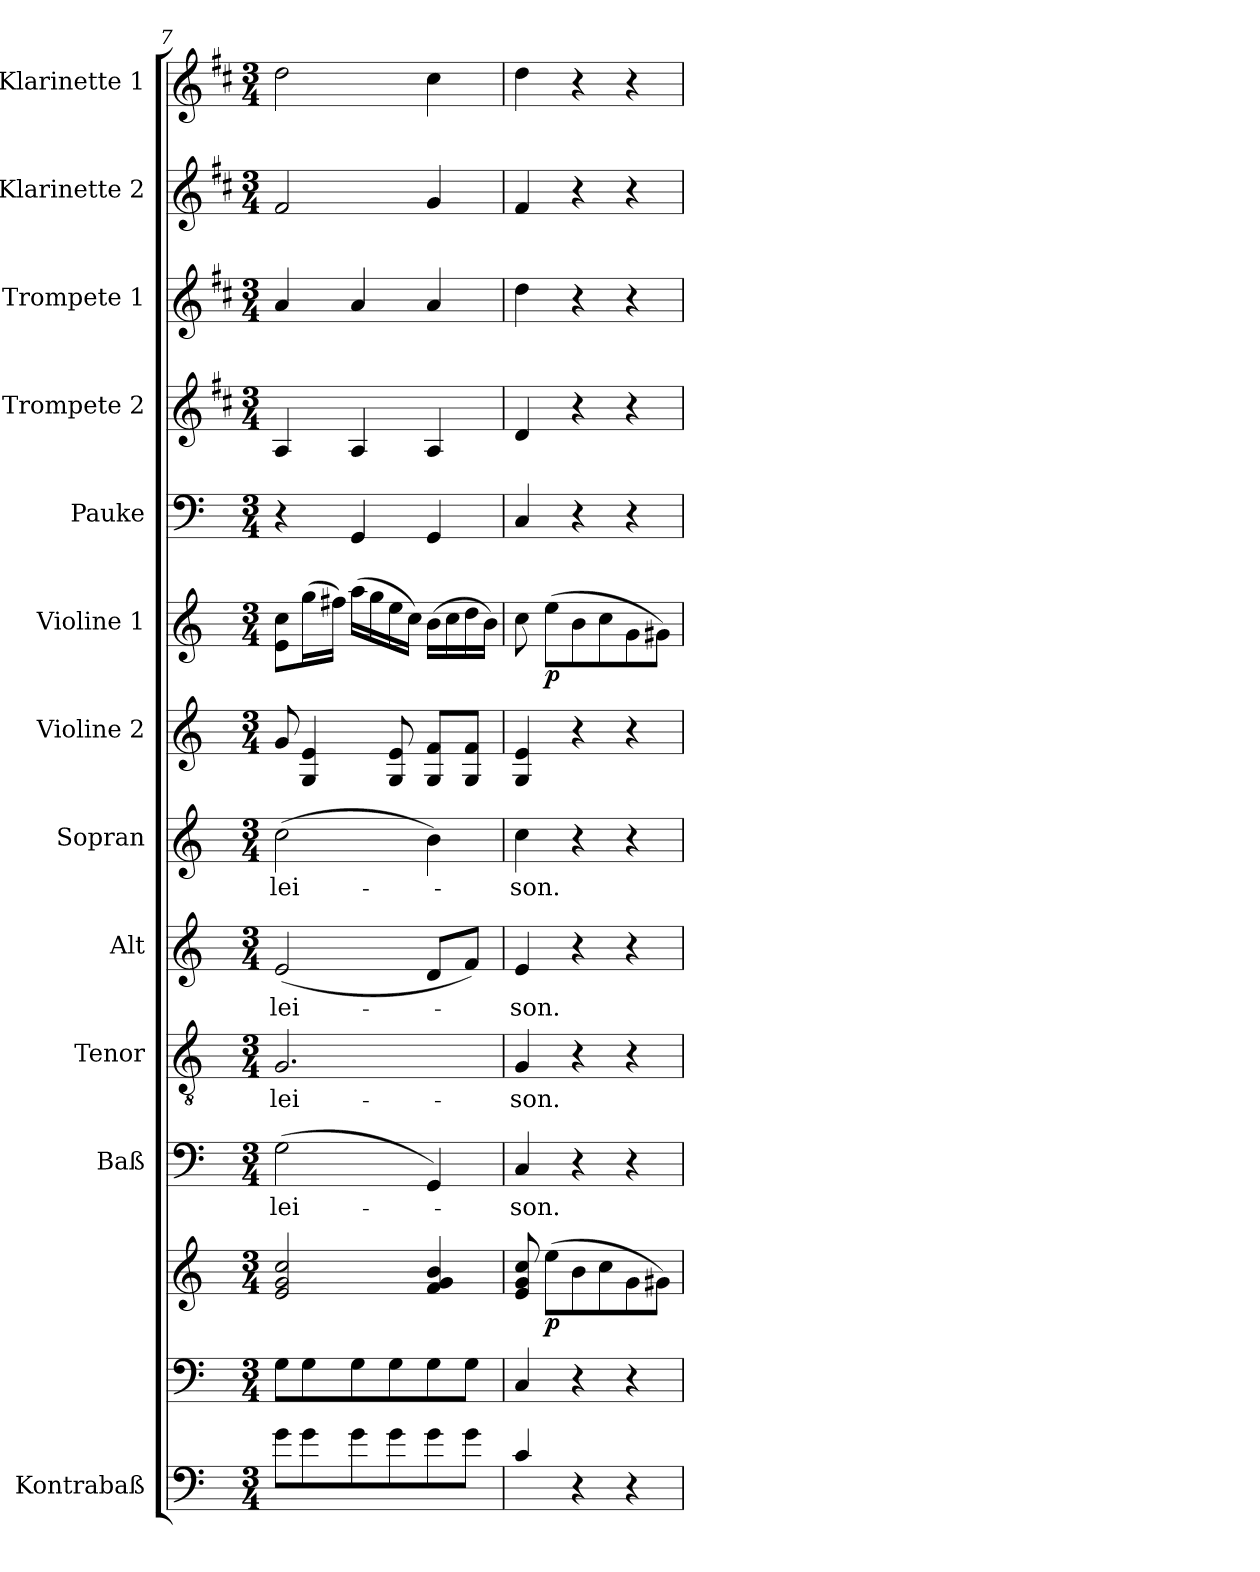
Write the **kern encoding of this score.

**kern	**kern	**kern	**dynam	**kern	**text	**kern	**text	**kern	**text	**kern	**text	**kern	**kern	**dynam	**kern	**kern	**kern	**kern	**kern
*part13	*part12	*part12	*part12	*part11	*part11	*part10	*part10	*part9	*part9	*part8	*part8	*part7	*part6	*part6	*part5	*part4	*part3	*part2	*part1
*staff14	*staff13	*staff12	*staff12/13	*staff11	*staff11	*staff10	*staff10	*staff9	*staff9	*staff8	*staff8	*staff7	*staff6	*staff6	*staff5	*staff4	*staff3	*staff2	*staff1
*I"Kontrabaß	*	*	*	*I"Baß	*	*I"Tenor	*	*I"Alt	*	*I"Sopran	*	*I"Violine 2	*I"Violine 1	*	*I"Pauke	*I"Trompete 2	*I"Trompete 1	*I"Klarinette 2	*I"Klarinette 1
*	*	*	*	*	*	*	*	*	*	*	*	*I'Vln	*I'Vln	*	*	*I'Tpt	*I'Tpt	*	*
*clefF4	*clefF4	*clefG2	*	*clefF4	*	*clefGv2	*	*clefG2	*	*clefG2	*	*clefG2	*clefG2	*	*clefF4	*clefG2	*clefG2	*clefG2	*clefG2
*ITrd7c12	*	*	*	*	*	*	*	*	*	*	*	*	*	*	*	*ITrd1c2	*ITrd1c2	*ITrd1c2	*ITrd1c2
*k[]	*k[]	*k[]	*	*k[]	*	*k[]	*	*k[]	*	*k[]	*	*k[]	*k[]	*	*k[]	*k[]	*k[]	*k[]	*k[]
*C:	*C:	*C:	*	*C:	*	*C:	*	*C:	*	*C:	*	*C:	*C:	*	*C:	*C:	*C:	*C:	*C:
*M3/4	*M3/4	*M3/4	*	*M3/4	*	*M3/4	*	*M3/4	*	*M3/4	*	*M3/4	*M3/4	*	*M3/4	*M3/4	*M3/4	*M3/4	*M3/4
=7	=7	=7	=7	=7	=7	=7	=7	=7	=7	=7	=7	=7	=7	=7	=7	=7	=7	=7	=7
!	!	!	!	!	!LO:LY:b	!	!LO:LY:b	!	!LO:LY:b	!	!LO:LY:b	!	!	!	!	!	!	!	!
8G\L	8G\L	2e/ 2g/ 2cc/	.	(>2G\	-lei-	2.G/	-lei-	(<2e/	-lei-	(>2cc\	-lei-	8g/	8e\ 8cc\L	.	4r	4G/	4g/	2e/	2cc\
8G\	8G\	.	.	.	.	.	.	.	.	.	.	4G/ 4e/	(>16gg\L	.	.	.	.	.	.
.	.	.	.	.	.	.	.	.	.	.	.	.	16ff#X\JJ)	.	.	.	.	.	.
8G\	8G\	.	.	.	.	.	.	.	.	.	.	.	(>16aa\LL	.	4GG/	4G/	4g/	.	.
.	.	.	.	.	.	.	.	.	.	.	.	.	16gg\	.	.	.	.	.	.
8G\	8G\	.	.	.	.	.	.	.	.	.	.	8G/ 8e/	16ee\	.	.	.	.	.	.
.	.	.	.	.	.	.	.	.	.	.	.	.	16cc\JJ)	.	.	.	.	.	.
8G\	8G\	4f/ 4g/ 4b/	.	4GG/)	.	.	.	8d/L	.	4b\)	.	8G/ 8f/L	(>16b\LL	.	4GG/	4G/	4g/	4f/	4b\
.	.	.	.	.	.	.	.	.	.	.	.	.	16cc\	.	.	.	.	.	.
8G\J	8G\J	.	.	.	.	.	.	8f/J)	.	.	.	8G/ 8f/J	16dd\	.	.	.	.	.	.
.	.	.	.	.	.	.	.	.	.	.	.	.	16b\JJ)	.	.	.	.	.	.
=8	=8	=8	=8	=8	=8	=8	=8	=8	=8	=8	=8	=8	=8	=8	=8	=8	=8	=8	=8
!	!	!	!	!	!LO:LY:b	!	!LO:LY:b	!	!LO:LY:b	!	!LO:LY:b	!	!	!	!	!	!	!	!
4C/	4C/	8e/ 8g/ 8cc/	.	4C/	-son.	4G/	-son.	4e/	-son.	4cc\	-son.	4G/ 4e/	8cc\	.	4C/	4c/	4cc\	4e/	4cc\
!	!	!	!LO:DY:b	!	!	!	!	!	!	!	!	!	!	!LO:DY:b	!	!	!	!	!
.	.	(>8ee\L	p	.	.	.	.	.	.	.	.	.	(>8ee\L	p	.	.	.	.	.
4r	4r	8b\	.	4r	.	4r	.	4r	.	4r	.	4r	8b\	.	4r	4r	4r	4r	4r
.	.	8cc\	.	.	.	.	.	.	.	.	.	.	8cc\	.	.	.	.	.	.
4r	4r	8g\	.	4r	.	4r	.	4r	.	4r	.	4r	8g\	.	4r	4r	4r	4r	4r
.	.	8g#X\J)	.	.	.	.	.	.	.	.	.	.	8g#X\J)	.	.	.	.	.	.
=	=	=	=	=	=	=	=	=	=	=	=	=	=	=	=	=	=	=	=
*-	*-	*-	*-	*-	*-	*-	*-	*-	*-	*-	*-	*-	*-	*-	*-	*-	*-	*-	*-
